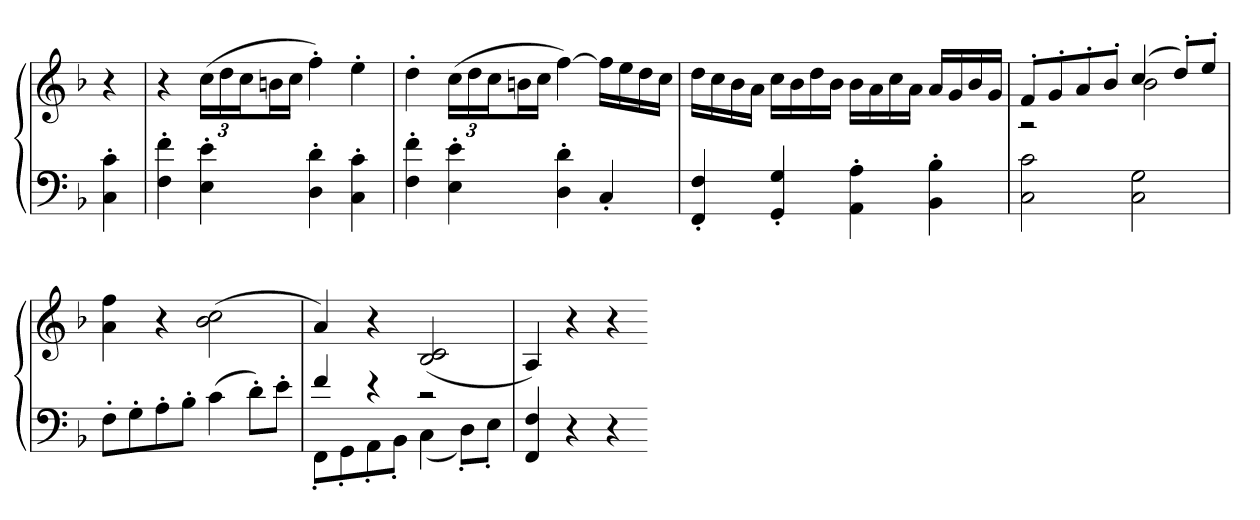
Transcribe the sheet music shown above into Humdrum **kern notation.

**kern	**kern
*part1	*part1
*staff2	*staff1
*clefF4	*clefG2
*k[b-]	*k[b-]
*F:	*F:
=	=
4C' 4c'	4r
=	=
4F' 4f'	4r
4E' 4e'	(24ccLL
.	24dd
.	24ccJ
.	16bnL
.	16ccJJ
4D' 4d'	4ff')
4C' 4c'	4ee'
=	=
4F' 4f'	4dd'
4E' 4e'	(24ccLL
.	24dd
.	24ccJ
.	16bnL
.	16ccJJ
4D' 4d'	[4ff)
4C'	16ffLL]
.	16ee
.	16dd
.	16ccJJ
=	=
4FF' 4F'	16ddLL
.	16cc
.	16b-
.	16aJJ
4GG' 4G'	16ccLL
.	16b-
.	16dd
.	16b-JJ
4AA' 4A'	16b-LL
.	16a
.	16cc
.	16aJJ
4BB-' 4B-'	16aLL
.	16g
.	16b-
.	16gJJ
=	=
*	*^
2C 2c	8f'L	2r
.	8g'	.
.	8a'	.
.	8b-'J	.
2C 2G	(4cc	2b-
.	8dd'L)	.
.	8ee'J	.
*	*v	*v
=	=
8F'L	4a 4ff
8G'	.
8A'	4r
8B-'J	.
(4c	(2b- 2cc
8d'L)	.
8e'J	.
=	=
*^	*
4f	8FF'L	4a)
.	8GG'	.
4r	8AA'	4r
.	8BB-'J	.
2r	(4C	(2B- 2c
.	8D'L)	.
.	8E'J	.
*v	*v	*
=	=
4FF 4F	4A)
4r	4r
4r	4r
=-	=-
*-	*-
